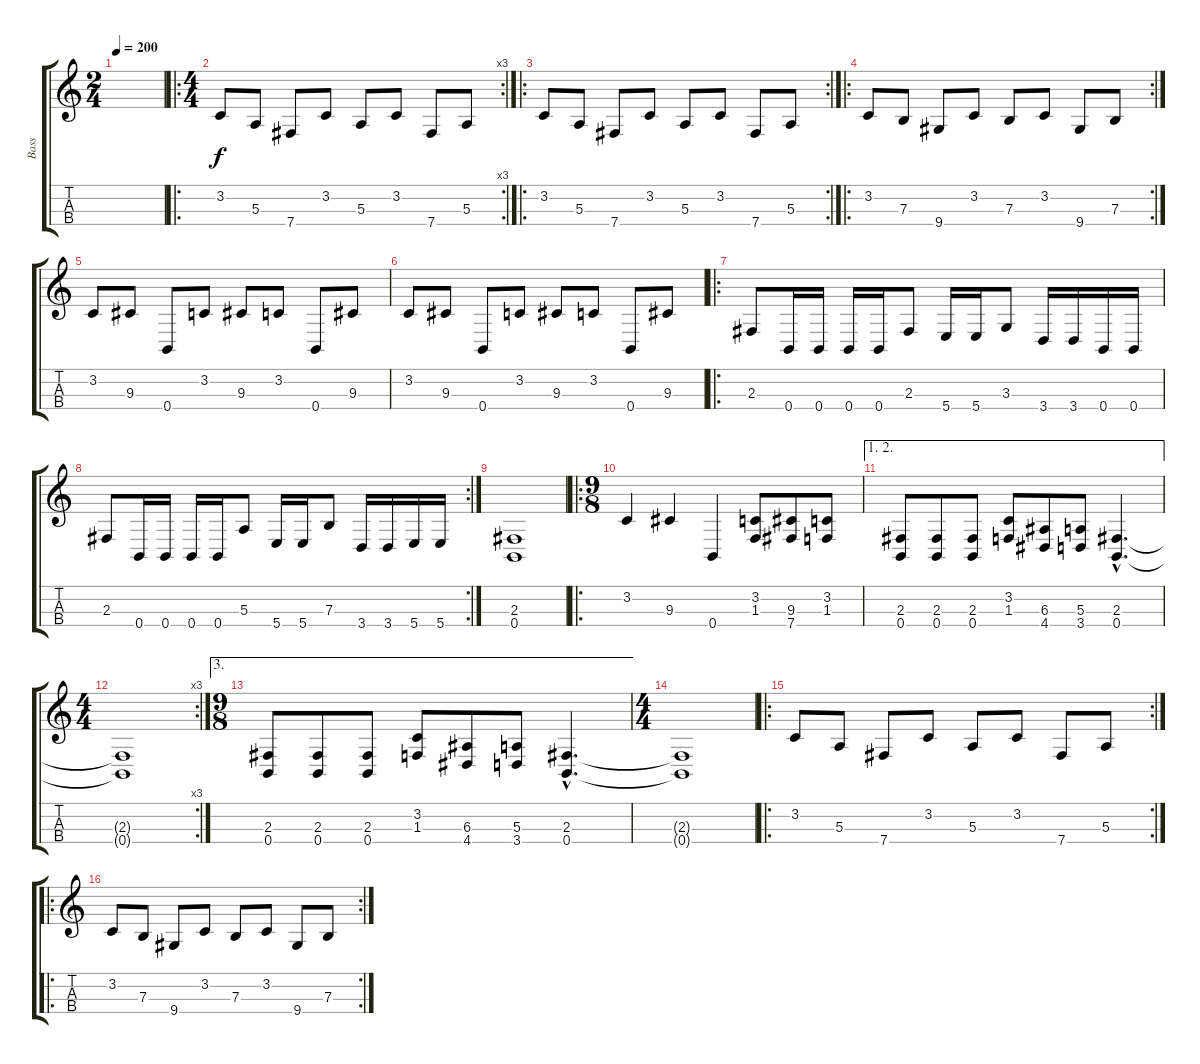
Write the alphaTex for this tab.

\track ("Bass" "Bass") {instrument distortionguitar}
\staff {score tabs}
\tuning (D3 A2 E2 B1) {hide}
\ts (2 4)
\tempo 200
\clef g2
\ks c
|
\ro
\rc 3
\ts (4 4)
3.2.8{instrument electricguitarjazz} 5.3.8 7.4.8 3.2.8 5.3.8 3.2.8 7.4.8 5.3.8 |
\ro
\rc 2
3.2.8{instrument distortionguitar} 5.3.8 7.4.8 3.2.8 5.3.8 3.2.8 7.4.8 5.3.8 |
\ro
\rc 2
3.2.8 7.3.8 9.4.8 3.2.8 7.3.8 3.2.8 9.4.8 7.3.8 |
3.2.8 9.3.8 0.4.8 3.2.8 9.3.8 3.2.8 0.4.8 9.3.8 |
3.2.8 9.3.8 0.4.8 3.2.8 9.3.8 3.2.8 0.4.8 9.3.8 |
\ro
2.3.8 0.4.16 0.4.16 0.4.16 0.4.16 2.3.8 5.4.16 5.4.16 3.3.8 3.4.16 3.4.16 0.4.16 0.4.16 |
\rc 2
2.3.8 0.4.16 0.4.16 0.4.16 0.4.16 5.3.8 5.4.16 5.4.16 7.3.8 3.4.16 3.4.16 5.4.16 5.4.16 |
(2.3 0.4).1 |
\ro
\ts (9 8)
3.2.4 9.3.4 0.4.4 (3.2 1.3).8 (9.3 7.4).8 (3.2 1.3).8 |
\ae (1 2)
(2.3 0.4).8 (2.3 0.4).8 (2.3 0.4).8 (3.2 1.3).8 (6.3 4.4).8 (5.3 3.4).8 (2.3{hac} 0.4{hac}).4{d} |
\rc 3
\ts (4 4)
(2.3{t} 0.4{t}).1 |
\ae 3
\ts (9 8)
(2.3 0.4).8 (2.3 0.4).8 (2.3 0.4).8 (3.2 1.3).8 (6.3 4.4).8 (5.3 3.4).8 (2.3{hac} 0.4{hac}).4{d} |
\ts (4 4)
(2.3{t} 0.4{t}).1 |
\ro
\rc 2
3.2.8{instrument distortionguitar} 5.3.8 7.4.8 3.2.8 5.3.8 3.2.8 7.4.8 5.3.8 |
\ro
\rc 2
3.2.8 7.3.8 9.4.8 3.2.8 7.3.8 3.2.8 9.4.8 7.3.8
